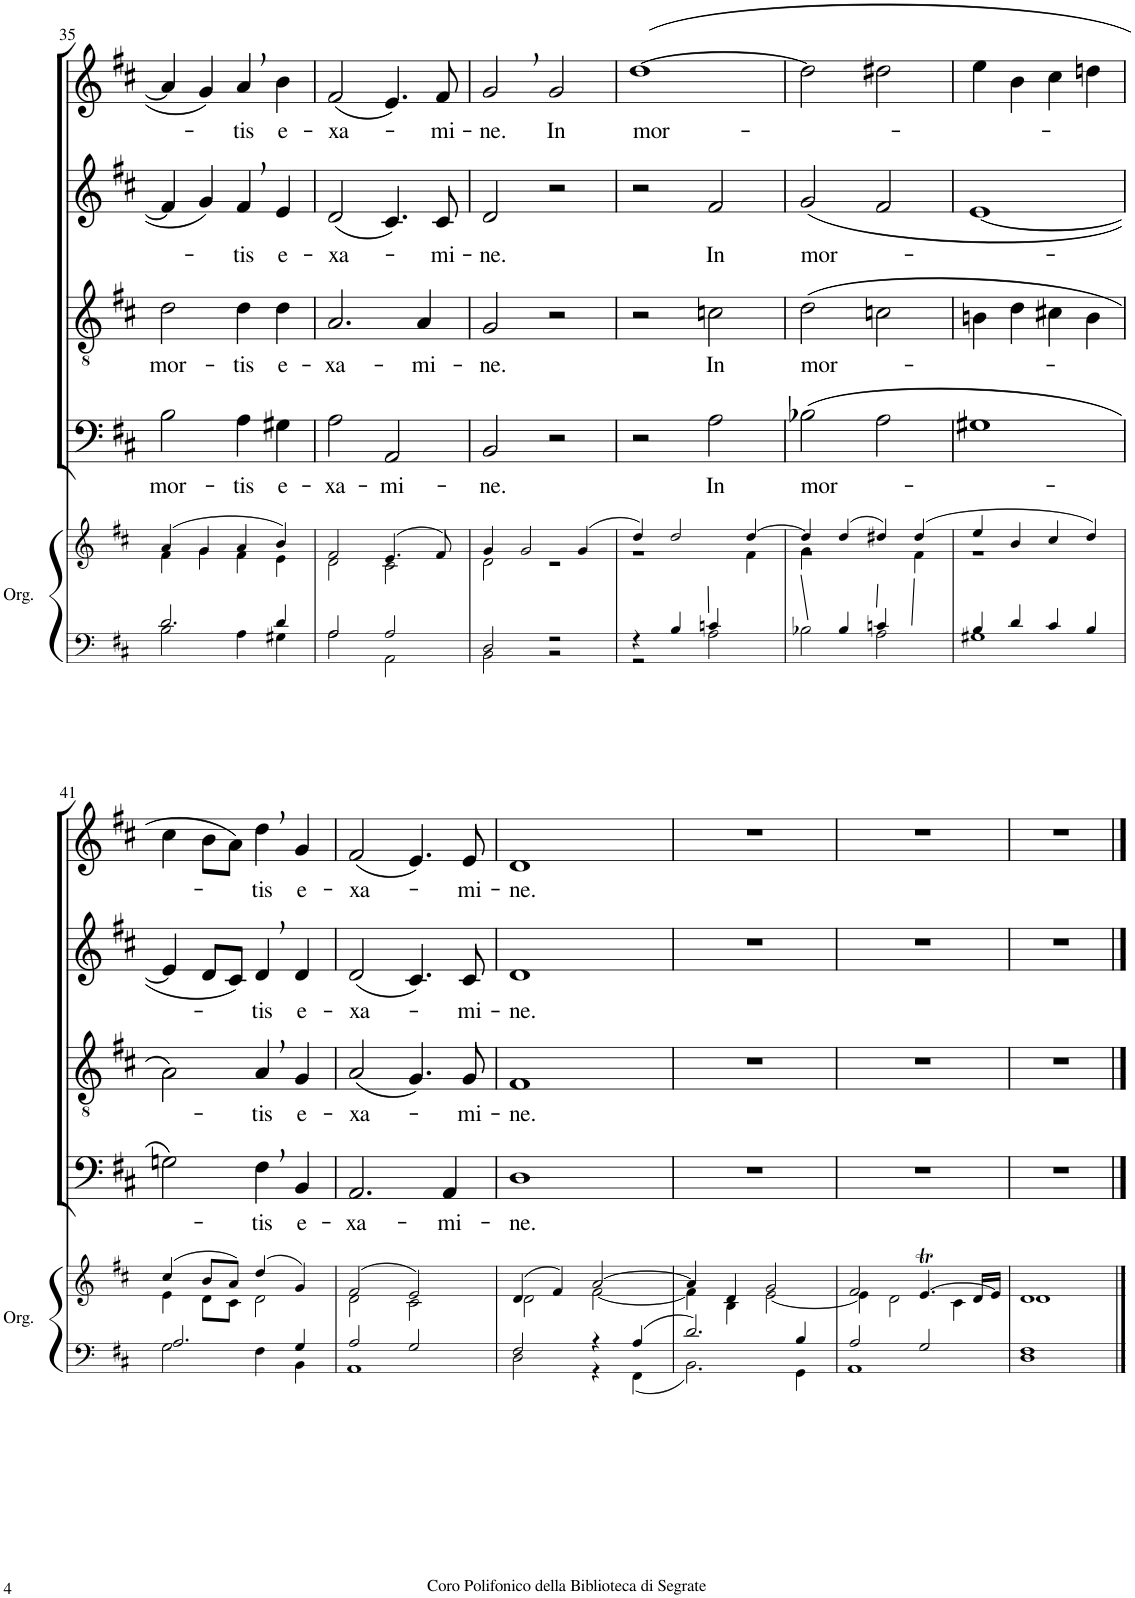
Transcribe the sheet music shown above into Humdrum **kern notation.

**kern	**kern	**kern	**text	**kern	**text	**kern	**text	**kern	**text
*part5	*part5	*part4	*part4	*part3	*part3	*part2	*part2	*part1	*part1
*staff6	*staff5	*staff4	*staff4	*staff3	*staff3	*staff2	*staff2	*staff1	*staff1
*I"Organo	*	*I"Bassi	*	*I"Tenori	*	*I"Contralti	*	*I"Soprani	*
*I'Org.	*	*	*	*	*	*	*	*	*
!!LO:PB:g=z
*clefF4	*clefG2	*clefF4	*	*clefGv2	*	*clefG2	*	*clefG2	*
*k[f#c#]	*k[f#c#]	*k[f#c#]	*	*k[f#c#]	*	*k[f#c#]	*	*k[f#c#]	*
*D:	*D:	*D:	*	*D:	*	*D:	*	*D:	*
*M4/4	*M4/4	*M4/4	*	*M4/4	*	*M4/4	*	*M4/4	*
*met(c)	*met(c)	*met(c)	*	*met(c)	*	*met(c)	*	*met(c)	*
=35	=35	=35	=35	=35	=35	=35	=35	=35	=35
*^	*^	*	*	*	*	*	*	*	*
!	!	!	!	!	!LO:LY:b	!	!LO:LY:b	!	!	!	!
2.d/	2B\	(4a/	4f#\	2B\	mor-	2d\	mor-	4f#/]	.	4a/]	.
.	.	4g/	4g\	.	.	.	.	4g/	.	4g/	.
!	!	!	!	!	!LO:LY:b	!	!LO:LY:b	!	!LO:LY:b	!	!LO:LY:b
.	4A\	4a/	4f#\	4A\	-tis	4d\	-tis	4f#,/	-tis	4a,/	-tis
!	!	!	!	!	!LO:LY:b	!	!LO:LY:b	!	!LO:LY:b	!	!LO:LY:b
4d/	4G#X\	4b/)	4e\	4G#X\	e-	4d\	e-	4e/	e-	4b\	e-
=36	=36	=36	=36	=36	=36	=36	=36	=36	=36	=36	=36
!	!	!	!	!	!LO:LY:b	!	!LO:LY:b	!	!LO:LY:b	!	!LO:LY:b
2A/	2A\	2f#/	2d\	2A\	-xa-	2.A/	-xa-	(2d/	-xa-	(2f#/	-xa-
!	!	!	!	!	!LO:LY:b	!	!	!	!	!	!
2A/	2AA\	(4.e/	2c#\	2AA/	-mi-	.	.	4.c#/)	.	4.e/)	.
!	!	!	!	!	!	!	!LO:LY:b	!	!	!	!
.	.	.	.	.	.	4A/	-mi-	.	.	.	.
!	!	!	!	!	!	!	!	!	!LO:LY:b	!	!LO:LY:b
.	.	8f#/)	.	.	.	.	.	8c#/	-mi-	8f#/	-mi-
=37	=37	=37	=37	=37	=37	=37	=37	=37	=37	=37	=37
!	!	!	!	!	!LO:LY:b	!	!LO:LY:b	!	!LO:LY:b	!	!LO:LY:b
2D/	2BB\	4g/	2d\	2BB/	-ne.	2G/	-ne.	2d/	-ne.	2g,/	-ne.
.	.	2g/	.	.	.	.	.	.	.	.	.
!	!	!	!	!	!	!	!	!	!	!	!LO:LY:b
2r	2r	.	2r	2r	.	2r	.	2r	.	2g/	In
.	.	(4g/	.	.	.	.	.	.	.	.	.
=38	=38	=38	=38	=38	=38	=38	=38	=38	=38	=38	=38
*	*	*	*^	*	*	*	*	*	*	*	*
!	!	!	!	!	!	!	!	!	!	!	!	!LO:LY:b
4r	2r	4dd/)	1r	2.ryy	2r	.	2r	.	2r	.	([1dd	mor-
4B/	.	2dd/	.	.	.	.	.	.	.	.	.	.
!	!	!	!	!	!	!LO:LY:b	!	!LO:LY:b	!	!LO:LY:b	!	!
4cn/	2A\	.	.	.	2A\	In	2cn\	In	2f#/	In	.	.
4ryy	.	[4dd/	.	4f#\	.	.	.	.	.	.	.	.
=39	=39	=39	=39	=39	=39	=39	=39	=39	=39	=39	=39	=39
!	!	!	!	!	!	!LO:LY:b	!	!LO:LY:b	!	!LO:LY:b	!	!
4ryy	2B-X\	4dd/]	1r	4g\	(2B-X\	mor-	(2d\	mor-	(2g/	mor-	2dd\]	.
4B-/	.	(4dd/	.	2ryy	.	.	.	.	.	.	.	.
4cn/	2A\	4dd#X/)	.	.	2A\	.	2cn\	.	2f#/	.	2dd#X\	.
4ryy	.	(4dd#/	.	4f#\	.	.	.	.	.	.	.	.
*	*	*	*v	*v	*	*	*	*	*	*	*	*
=40	=40	=40	=40	=40	=40	=40	=40	=40	=40	=40	=40
4B/	1G#X	4ee/	1r	1G#X	.	4Bn\	.	[1e	.	4ee\	.
4d/	.	4b/	.	.	.	4d\	.	.	.	4b\	.
4c#/	.	4cc#/	.	.	.	4c#X\	.	.	.	4cc#\	.
4B/	.	4dd/)	.	.	.	4B\	.	.	.	4ddn\	.
!!LO:LB:g=z
=41	=41	=41	=41	=41	=41	=41	=41	=41	=41	=41	=41
2.A/	2G\	(4cc#/	4e\	2Gn\)	.	2A\)	.	4e/]	.	4cc#\	.
.	.	8b/L	8d\L	.	.	.	.	8d/L	.	8b\L	.
.	.	8a/J)	8c#\J	.	.	.	.	8c#/J)	.	8a\J)	.
!	!	!	!	!	!LO:LY:b	!	!LO:LY:b	!	!LO:LY:b	!	!LO:LY:b
.	4F#\	(4dd/	2d\	4F#,\	-tis	4A,/	-tis	4d,/	-tis	4dd,\	-tis
!	!	!	!	!	!LO:LY:b	!	!LO:LY:b	!	!LO:LY:b	!	!LO:LY:b
4G/	4BB\	4g/)	.	4BB/	e-	4G/	e-	4d/	e-	4g/	e-
=42	=42	=42	=42	=42	=42	=42	=42	=42	=42	=42	=42
!	!	!	!	!	!LO:LY:b	!	!LO:LY:b	!	!LO:LY:b	!	!LO:LY:b
2A/	1AA	(2f#/	2d\	2.AA/	-xa-	(2A/	-xa-	(2d/	-xa-	(2f#/	-xa-
2G/	.	2e/)	2c#\	.	.	4.G/)	.	4.c#/)	.	4.e/)	.
!	!	!	!	!	!LO:LY:b	!	!	!	!	!	!
.	.	.	.	4AA/	-mi-	.	.	.	.	.	.
!	!	!	!	!	!	!	!LO:LY:b	!	!LO:LY:b	!	!LO:LY:b
.	.	.	.	.	.	8G/	-mi-	8c#/	-mi-	8e/	-mi-
=43	=43	=43	=43	=43	=43	=43	=43	=43	=43	=43	=43
!	!	!	!	!	!LO:LY:b	!	!LO:LY:b	!	!LO:LY:b	!	!LO:LY:b
2F#/	2D\	(4d/	2d\	1D	-ne.	1F#	-ne.	1d	-ne.	1d	-ne.
.	.	4f#/)	.	.	.	.	.	.	.	.	.
4r	4r	[2a/	[2f#\	.	.	.	.	.	.	.	.
4A/	4FF#\	.	.	.	.	.	.	.	.	.	.
=44	=44	=44	=44	=44	=44	=44	=44	=44	=44	=44	=44
2.d/	2.BB\	4a/]	4f#\]	1r	.	1r	.	1r	.	1r	.
.	.	4d/	4B\	.	.	.	.	.	.	.	.
.	.	2g/	[2e\	.	.	.	.	.	.	.	.
4B/	4GG\	.	.	.	.	.	.	.	.	.	.
=45	=45	=45	=45	=45	=45	=45	=45	=45	=45	=45	=45
2A/	1AA	2f#/	4e\]	1r	.	1r	.	1r	.	1r	.
.	.	.	2d\	.	.	.	.	.	.	.	.
2G/	.	[4.eT/	.	.	.	.	.	.	.	.	.
.	.	.	4c#\	.	.	.	.	.	.	.	.
.	.	16d/LL	.	.	.	.	.	.	.	.	.
.	.	16e/JJ]	.	.	.	.	.	.	.	.	.
=46	=46	=46	=46	=46	=46	=46	=46	=46	=46	=46	=46
1F#	1D	1d	1d	1r	.	1r	.	1r	.	1r	.
*v	*v	*	*	*	*	*	*	*	*	*	*
*	*v	*v	*	*	*	*	*	*	*	*
==	==	==	==	==	==	==	==	==	==
*-	*-	*-	*-	*-	*-	*-	*-	*-	*-
